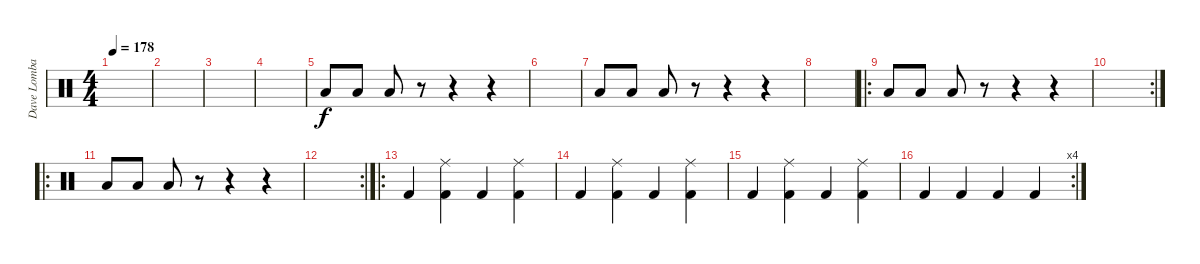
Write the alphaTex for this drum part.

\track ("Dave Lombardo - Drums" "Dave Lomba") {instrument percussion}
\staff {score}
\articulation defaults
\ts (4 4)
\tempo 178
\clef neutral
\ks c
|
|
|
|
"Low Floor Tom (hit)".8 "Low Floor Tom (hit)".8 "Low Floor Tom (hit)".8 r.8 r.4 r.4 |
|
"Low Floor Tom (hit)".8 "Low Floor Tom (hit)".8 "Low Floor Tom (hit)".8 r.8 r.4 r.4 |
|
\ro "Low Floor Tom (hit)".8 "Low Floor Tom (hit)".8 "Low Floor Tom (hit)".8
r.8 r.4 r.4 |
\rc 2
|
\ro "Low Floor Tom (hit)".8 "Low Floor Tom (hit)".8 "Low Floor Tom (hit)".8
r.8 r.4 r.4 |
\rc 2
|
\ro "Kick (hit) 2".4
("Ride (middle)" "Kick (hit) 2").4 "Kick (hit) 2".4 ("Ride (middle)" "Kick (hit) 2").4 |
"Kick (hit) 2".4 ("Ride (middle)" "Kick (hit) 2").4 "Kick (hit) 2".4 ("Ride (middle)" "Kick (hit) 2").4 |
"Kick (hit) 2".4 ("Ride (middle)" "Kick (hit) 2").4 "Kick (hit) 2".4 ("Ride (middle)" "Kick (hit) 2").4 |
\rc 4 "Kick (hit) 2".4 "Kick (hit) 2".4 "Kick (hit) 2".4 "Kick (hit) 2".4
